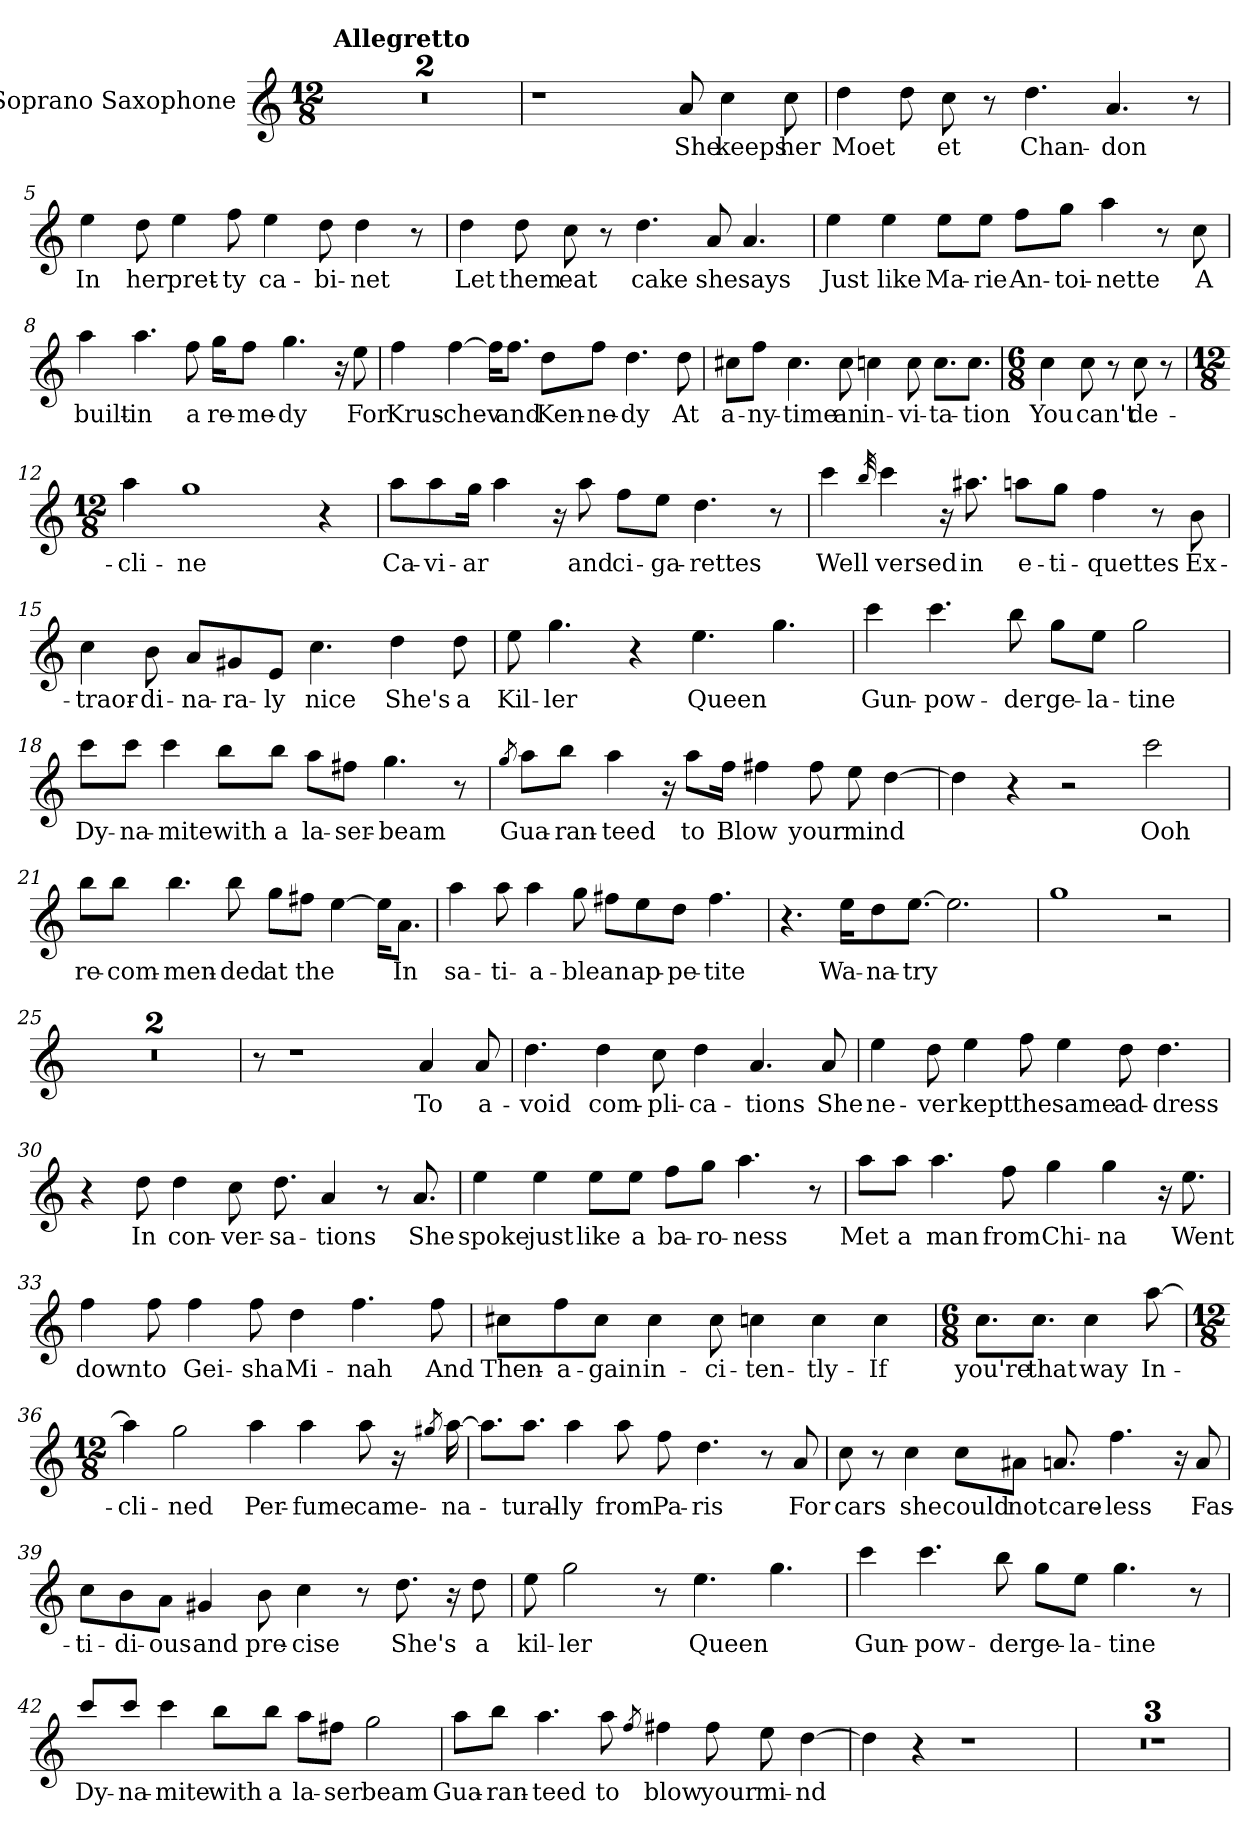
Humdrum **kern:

**kern	**text	**dynam
*part1	*part1	*part1
*staff1	*staff1	*staff1
*I"Soprano Saxophone	*	*
*I'S. Sax.	*	*
*clefG2	*	*
*ITrd1c2	*	*
*k[b-e-]	*	*
*M12/8	*	*
=1	=1	=1
!LO:TX:a:B:t=Allegretto	!	!
!	!	!LO:DY:b
1.r	.	f
=2	=2	=2
*MM175	*	*
1.r	.	.
=3	=3	=3
1r	.	.
!	!LO:LY:b	!
8g/	She	.
!	!LO:LY:b	!
4b-\	keeps	.
!	!LO:LY:b	!
8b-\	her	.
=4	=4	=4
!	!LO:LY:b	!
4cc\	Moet	.
8cc\	.	.
!	!LO:LY:b	!
8b-\	et	.
8r	.	.
!	!LO:LY:b	!
4.cc\	Chan-	.
!	!LO:LY:b	!
4.g/	-don	.
8r	.	.
=5	=5	=5
!	!LO:LY:b	!
4dd\	In	.
!	!LO:LY:b	!
8cc\	her	.
!	!LO:LY:b	!
4dd\	pret-	.
!	!LO:LY:b	!
8ee-\	-ty	.
!	!LO:LY:b	!
4dd\	ca-	.
!	!LO:LY:b	!
8cc\	-bi-	.
!	!LO:LY:b	!
4cc\	-net	.
8r	.	.
!!LO:LB:g=z
=6	=6	=6
!	!LO:LY:b	!
4cc\	Let	.
!	!LO:LY:b	!
8cc\	them	.
!	!LO:LY:b	!
8b-\	eat	.
8r	.	.
!	!LO:LY:b	!
4.cc\	cake	.
!	!LO:LY:b	!
8g/	she	.
!	!LO:LY:b	!
4.g/	says	.
=7	=7	=7
!	!LO:LY:b	!
4dd\	Just	.
!	!LO:LY:b	!
4dd\	like	.
!	!LO:LY:b	!
8dd\L	Ma-	.
!	!LO:LY:b	!
8dd\J	-rie	.
!	!LO:LY:b	!
8ee-\L	An-	.
!	!LO:LY:b	!
8ff\J	-toi-	.
!	!LO:LY:b	!
4gg\	-nette	.
8r	.	.
!	!LO:LY:b	!
8b-\	A	.
=8	=8	=8
!	!LO:LY:b	!
4gg\	built-	.
!	!LO:LY:b	!
4.gg\	-in	.
!	!LO:LY:b	!
8ee-\	a	.
!	!LO:LY:b	!
16ff\KL	-re-	.
!	!LO:LY:b	!
8ee-\J	-me-	.
!	!LO:LY:b	!
4.ff\	dy	.
16r	.	.
!	!LO:LY:b	!
8dd\	For	.
!!LO:LB:g=z
=9	=9	=9
!	!LO:LY:b	!
4ee-\	Krus-	.
!	!LO:LY:b	!
[4ee-\	-chev	.
16ee-\KL]	.	.
!	!LO:LY:b	!
8.ee-\J	and	.
!	!LO:LY:b	!
8cc\L	Ken-	.
!	!LO:LY:b	!
8ee-\J	-ne-	.
!	!LO:LY:b	!
4.cc\	-dy	.
!	!LO:LY:b	!
8cc\	At	.
=10	=10	=10
!	!LO:LY:b	!
8bn\L	a-	.
!	!LO:LY:b	!
8ee-\J	-ny-	.
!	!LO:LY:b	!
4.b\	-time	.
!	!LO:LY:b	!
8b\	an	.
!	!LO:LY:b	!
4b-X\	in-	.
!	!LO:LY:b	!
8b-\	-vi-	.
!	!LO:LY:b	!
8.b-\L	-ta-	.
!	!LO:LY:b	!
8.b-\J	-tion	.
=11	=11	=11
*M6/8	*	*
!	!LO:LY:b	!
4b-\	You	.
!	!LO:LY:b	!
8b-\	can't	.
8r	.	.
!	!LO:LY:b	!
8b-\	de-	.
8r	.	.
=12	=12	=12
*M12/8	*	*
!	!LO:LY:b	!
4gg\	-cli-	.
!	!LO:LY:b	!
1ff	-ne	.
4r	.	.
!!LO:LB:g=z
=13	=13	=13
!	!LO:LY:b	!
8gg\L	Ca-	.
!	!LO:LY:b	!
8gg\	-vi-	.
!	!LO:LY:b	!
16ff\Jk	-ar	.
4gg\	.	.
16r	.	.
!	!LO:LY:b	!
8gg\	and	.
!	!LO:LY:b	!
8ee-\L	ci-	.
!	!LO:LY:b	!
8dd\J	-ga-	.
!	!LO:LY:b	!
4.cc\	-rettes	.
8r	.	.
=14	=14	=14
!	!LO:LY:b	!
4bb-\	Well	.
32qaa/	.	.
!	!LO:LY:b	!
4bb-\	versed	.
16r	.	.
!	!LO:LY:b	!
8.gg#X\	in	.
!	!LO:LY:b	!
8ggn\L	e-	.
!	!LO:LY:b	!
8ff\J	-ti-	.
!	!LO:LY:b	!
4ee-\	-quettes	.
8r	.	.
!	!LO:LY:b	!
8a\	Ex-	.
!!LO:LB:g=z
=15	=15	=15
!	!LO:LY:b	!
4b-\	-traor-	.
!	!LO:LY:b	!
8a\	-di-	.
!	!LO:LY:b	!
8g/L	-na-	.
!	!LO:LY:b	!
8f#X/	ra-	.
!	!LO:LY:b	!
8d/J	-ly	.
!	!LO:LY:b	!
4.b-\	nice	.
!	!LO:LY:b	!
4cc\	She's	.
!	!LO:LY:b	!
8cc\	a	.
=16	=16	=16
!	!LO:LY:b	!
8dd\	Kil-	.
!	!LO:LY:b	!
4.ff\	-ler	.
4r	.	.
!	!LO:LY:b	!
4.dd\	Queen	.
4.ff\	.	.
=17	=17	=17
!	!LO:LY:b	!
4bb-\	Gun-	.
!	!LO:LY:b	!
4.bb-\	-pow-	.
!	!LO:LY:b	!
8aa\	-der	.
!	!LO:LY:b	!
8ff\L	ge-	.
!	!LO:LY:b	!
8dd\J	-la-	.
!	!LO:LY:b	!
2ff\	-tine	.
!!LO:LB:g=z
=18	=18	=18
!	!LO:LY:b	!
8bb-\L	Dy-	.
!	!LO:LY:b	!
8bb-\J	-na-	.
!	!LO:LY:b	!
4bb-\	-mite	.
!	!LO:LY:b	!
8aa\L	with	.
!	!LO:LY:b	!
8aa\J	a	.
!	!LO:LY:b	!
8gg\L	la-	.
!	!LO:LY:b	!
8een\J	-ser-	.
!	!LO:LY:b	!
4.ff\	-beam	.
8r	.	.
=19	=19	=19
8qff/	.	.
!	!LO:LY:b	!
8gg\L	Gua-	.
!	!LO:LY:b	!
8aa\J	-ran-	.
!	!LO:LY:b	!
4gg\	-teed	.
16r	.	.
!	!LO:LY:b	!
8gg\L	to	.
!	!LO:LY:b	!
16ee-\Jk	Blow	.
4een\	.	.
!	!LO:LY:b	!
8ee\	your	.
!	!LO:LY:b	!
8dd\	mind	.
[4cc\	.	.
=20	=20	=20
4cc\]	.	.
4r	.	.
2r	.	.
!	!LO:LY:b	!
2bb-\	Ooh	.
!!LO:LB:g=z
=21	=21	=21
!	!LO:LY:b	!
8aa\L	re-	.
!	!LO:LY:b	!
8aa\J	-com-	.
!	!LO:LY:b	!
4.aa\	-men-	.
!	!LO:LY:b	!
8aa\	-ded	.
!	!LO:LY:b	!
8ff\L	at	.
!	!LO:LY:b	!
8een\J	the	.
[4dd\	.	.
16dd\KL]	.	.
!	!LO:LY:b	!
8.g\J	In	.
=22	=22	=22
!	!LO:LY:b	!
4gg\	sa-	.
!	!LO:LY:b	!
8gg\	-ti-	.
!	!LO:LY:b	!
4gg\	-a-	.
!	!LO:LY:b	!
8ff\	-ble	.
!	!LO:LY:b	!
8een\L	an	.
!	!LO:LY:b	!
8dd\	ap-	.
!	!LO:LY:b	!
8cc\J	-pe-	.
!	!LO:LY:b	!
4.ee\	-tite	.
=23	=23	=23
4.r	.	.
!	!LO:LY:b	!
16dd\KL	Wa-	.
!	!LO:LY:b	!
8cc\	-na-	.
!	!LO:LY:b	!
[8.dd\J	-try	.
2.dd\]	.	.
=24	=24	=24
1ff	.	.
2r	.	.
=25	=25	=25
1.r	.	.
=26	=26	=26
1.r	.	.
!!LO:LB:g=z
=27	=27	=27
8r	.	.
1r	.	.
!	!LO:LY:b	!
4g/	To	.
!	!LO:LY:b	!
8g/	a-	.
=28	=28	=28
!	!LO:LY:b	!
4.cc\	-void	.
!	!LO:LY:b	!
4cc\	com-	.
!	!LO:LY:b	!
8b-\	-pli-	.
!	!LO:LY:b	!
4cc\	-ca-	.
!	!LO:LY:b	!
4.g/	-tions	.
!	!LO:LY:b	!
8g/	She	.
=29	=29	=29
!	!LO:LY:b	!
4dd\	ne-	.
!	!LO:LY:b	!
8cc\	-ver	.
!	!LO:LY:b	!
4dd\	kept	.
!	!LO:LY:b	!
8ee-\	the	.
!	!LO:LY:b	!
4dd\	same	.
!	!LO:LY:b	!
8cc\	ad-	.
!	!LO:LY:b	!
4.cc\	-dress	.
!!LO:LB:g=z
=30	=30	=30
4r	.	.
!	!LO:LY:b	!
8cc\	In	.
!	!LO:LY:b	!
4cc\	con-	.
!	!LO:LY:b	!
8b-\	-ver-	.
!	!LO:LY:b	!
8.cc\	-sa-	.
!	!LO:LY:b	!
4g/	-tions	.
8r	.	.
!	!LO:LY:b	!
8.g/	She	.
=31	=31	=31
!	!LO:LY:b	!
4dd\	spoke	.
!	!LO:LY:b	!
4dd\	just	.
!	!LO:LY:b	!
8dd\L	like	.
!	!LO:LY:b	!
8dd\J	a	.
!	!LO:LY:b	!
8ee-\L	ba-	.
!	!LO:LY:b	!
8ff\J	-ro-	.
!	!LO:LY:b	!
4.gg\	-ness	.
8r	.	.
=32	=32	=32
!	!LO:LY:b	!
8gg\L	Met	.
!	!LO:LY:b	!
8gg\J	a	.
!	!LO:LY:b	!
4.gg\	man	.
!	!LO:LY:b	!
8ee-\	from	.
!	!LO:LY:b	!
4ff\	Chi-	.
!	!LO:LY:b	!
4ff\	-na	.
16r	.	.
!	!LO:LY:b	!
8.dd\	Went	.
!!LO:PB:g=z
=33	=33	=33
!	!LO:LY:b	!
4ee-\	down	.
!	!LO:LY:b	!
8ee-\	to	.
!	!LO:LY:b	!
4ee-\	Gei-	.
!	!LO:LY:b	!
8ee-\	-sha	.
!	!LO:LY:b	!
4cc\	Mi-	.
!	!LO:LY:b	!
4.ee-\	-nah	.
!	!LO:LY:b	!
8ee-\	And	.
=34	=34	=34
!	!LO:LY:b	!
8bn\L	Then-	.
!	!LO:LY:b	!
8ee-\	a-	.
!	!LO:LY:b	!
8b\J	-gain	.
!	!LO:LY:b	!
4b\	in-	.
!	!LO:LY:b	!
8b\	-ci-	.
!	!LO:LY:b	!
4b-X\	-ten-	.
!	!LO:LY:b	!
4b-\	-tly-	.
!	!LO:LY:b	!
4b-\	If	.
=35	=35	=35
*M6/8	*	*
!	!LO:LY:b	!
8.b-\L	you're	.
!	!LO:LY:b	!
8.b-\J	that	.
!	!LO:LY:b	!
4b-\	way	.
!	!LO:LY:b	!
[8gg\	In-	.
!!LO:LB:g=z
=36	=36	=36
*M12/8	*	*
!	!LO:LY:b	!
4gg\]	-cli-	.
!	!LO:LY:b	!
2ff\	-ned	.
!	!LO:LY:b	!
4gg\	Per-	.
!	!LO:LY:b	!
4gg\	-fume	.
!	!LO:LY:b	!
8gg\	came-	.
16r	.	.
8qff#X/	.	.
!	!LO:LY:b	!
[16gg\	na-	.
=37	=37	=37
8.gg\L]	.	.
!	!LO:LY:b	!
8.gg\J	-tural-	.
!	!LO:LY:b	!
4gg\	ly	.
!	!LO:LY:b	!
8gg\	from	.
!	!LO:LY:b	!
8ee-\	Pa-	.
!	!LO:LY:b	!
4.cc\	ris	.
8r	.	.
!	!LO:LY:b	!
8g/	For	.
!!LO:LB:g=z
=38	=38	=38
!	!LO:LY:b	!
8b-\	cars	.
8r	.	.
!	!LO:LY:b	!
4b-\	she	.
!	!LO:LY:b	!
8b-\L	could	.
!	!LO:LY:b	!
8g#X\J	not	.
!	!LO:LY:b	!
8.gn/	care-	.
!	!LO:LY:b	!
4.ee-\	-less	.
16r	.	.
!	!LO:LY:b	!
8g/	Fas-	.
=39	=39	=39
!	!LO:LY:b	!
8b-\L	-ti-	.
!	!LO:LY:b	!
8a\	-di-	.
!	!LO:LY:b	!
8g\J	-ous	.
!	!LO:LY:b	!
4f#X/	and	.
!	!LO:LY:b	!
8a\	pre-	.
!	!LO:LY:b	!
4b-\	-cise	.
8r	.	.
!	!LO:LY:b	!
8.cc\	She's	.
16r	.	.
!	!LO:LY:b	!
8cc\	a	.
=40	=40	=40
!	!LO:LY:b	!
8dd\	kil-	.
!	!LO:LY:b	!
2ff\	-ler	.
8r	.	.
!	!LO:LY:b	!
4.dd\	Queen	.
4.ff\	.	.
!!LO:LB:g=z
=41	=41	=41
!	!LO:LY:b	!
4bb-\	Gun-	.
!	!LO:LY:b	!
4.bb-\	-pow-	.
!	!LO:LY:b	!
8aa\	-der	.
!	!LO:LY:b	!
8ff\L	ge-	.
!	!LO:LY:b	!
8dd\J	-la-	.
!	!LO:LY:b	!
4.ff\	-tine	.
8r	.	.
=42	=42	=42
!	!LO:LY:b	!
8bb-/L	Dy-	.
!	!LO:LY:b	!
8bb-/J	-na-	.
!	!LO:LY:b	!
4bb-\	-mite	.
!	!LO:LY:b	!
8aa\L	with	.
!	!LO:LY:b	!
8aa\J	a	.
!	!LO:LY:b	!
8gg\L	la-	.
!	!LO:LY:b	!
8een\J	-ser	.
!	!LO:LY:b	!
2ff\	beam	.
=43	=43	=43
!	!LO:LY:b	!
8gg\L	Gua-	.
!	!LO:LY:b	!
8aa\J	-ran-	.
!	!LO:LY:b	!
4.gg\	-teed	.
!	!LO:LY:b	!
8gg\	to	.
8qee-/	.	.
!	!LO:LY:b	!
4een\	blow	.
!	!LO:LY:b	!
8ee\	your	.
!	!LO:LY:b	!
8dd\	mi-	.
!	!LO:LY:b	!
[4cc\	-nd	.
!!LO:LB:g=z
=44	=44	=44
4cc\]	.	.
4r	.	.
1r	.	.
=45	=45	=45
1.r	.	.
=46	=46	=46
1.r	.	.
=47	=47	=47
1.r	.	.
=	=	=
*-	*-	*-
